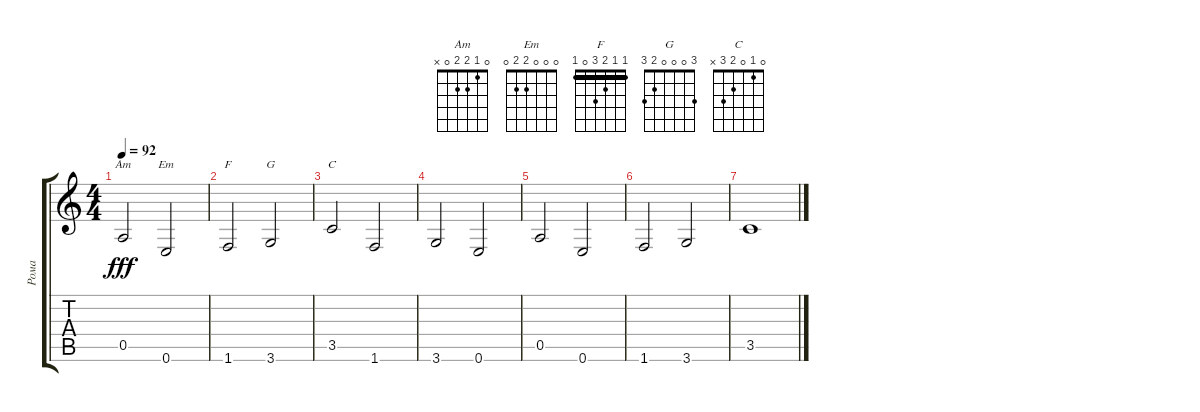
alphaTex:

\track ("Рома" "Рома") {instrument acousticguitarsteel}
\staff {score tabs}
\tuning (E4 B3 G3 D3 A2 E2) {hide}
\chord ("Am" 0 1 2 2 0 x)
\chord ("Em" 0 0 0 2 2 0)
\chord ("F" 1 1 2 3 0 1) {barre 1}
\chord ("G" 3 0 0 0 2 3)
\chord ("C" 0 1 0 2 3 x)
\ts (4 4)
\tempo 92
\clef g2
\ks c
0.5.2{ch "Am" dy fff} 0.6.2{ch "Em"} |
1.6.2{ch "F"} 3.6.2{ch "G"} |
3.5.2{ch "C"} 1.6.2 |
3.6.2 0.6.2 |
0.5.2 0.6.2 |
1.6.2 3.6.2 |
3.5.1
